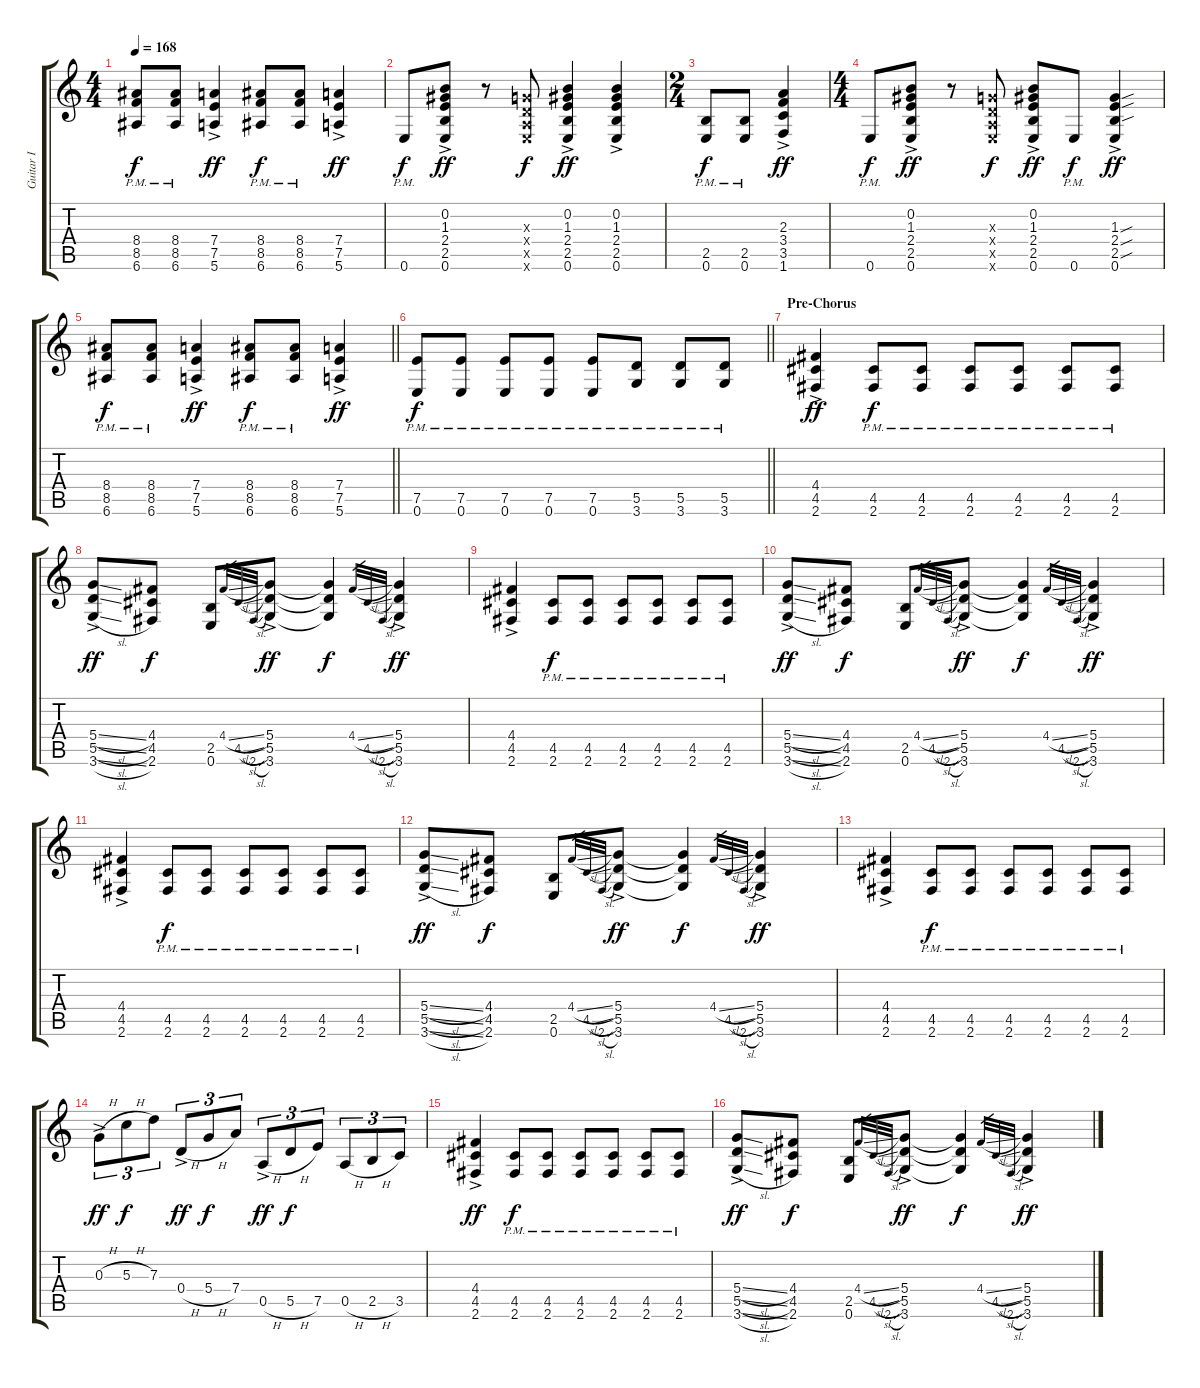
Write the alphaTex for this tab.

\track ("Guitar I" "Guitar I") {instrument acousticguitarsteel}
\staff {score tabs}
\tuning (E4 B3 G3 D3 A2 E2) {hide}
\ts (4 4)
\tempo 168
\clef g2
\ks c
(8.4{pm} 8.5{pm} 6.6{pm}).8{dy f} (8.4{pm} 8.5{pm} 6.6{pm}).8 (7.4{ac} 7.5{ac} 5.6{ac}).4{dy ff} (8.4{pm} 8.5{pm} 6.6{pm}).8{dy f} (8.4{pm} 8.5{pm} 6.6{pm}).8 (7.4{ac} 7.5{ac} 5.6{ac}).4{dy ff} |
0.6{pm}.8{dy f} (0.2{ac} 1.3{ac} 2.4{ac} 2.5{ac} 0.6{ac}).8{dy ff} r.8 (0.3{x} 0.4{x} 0.5{x} 0.6{x}).8{dy f} (0.2{ac} 1.3{ac} 2.4{ac} 2.5{ac} 0.6{ac st}).4{dy ff} (0.2{ac} 1.3{ac} 2.4 2.5 0.6{ac}).4 |
\ts (2 4)
(2.5{pm} 0.6{pm}).8{dy f} (2.5{pm} 0.6{pm}).8 (2.3{ac} 3.4{ac} 3.5{ac} 1.6{ac}).4{dy ff} |
\ts (4 4)
0.6{pm}.8{dy f} (0.2{ac} 1.3{ac} 2.4{ac} 2.5{ac} 0.6{ac}).8{dy ff} r.8 (0.3{x} 0.4{x} 0.5{x} 0.6{x}).8{dy f} (0.2{ac} 1.3{ac} 2.4{ac} 2.5{ac} 0.6{ac}).8{dy ff} 0.6{pm}.8{dy f} (1.3{sou ac} 2.4{sou ac} 2.5{sou ac} 0.6).4{dy ff} |
\barLineRight lightlight
(8.4{pm} 8.5{pm} 6.6{pm}).8{dy f} (8.4{pm} 8.5{pm} 6.6{pm}).8 (7.4{ac} 7.5{ac} 5.6{ac}).4{dy ff} (8.4{pm} 8.5{pm} 6.6{pm}).8{dy f} (8.4{pm} 8.5{pm} 6.6{pm}).8 (7.4{ac} 7.5{ac} 5.6{ac}).4{dy ff} |
\barLineRight lightlight
(7.5{pm} 0.6{pm}).8{dy f} (7.5{pm} 0.6{pm}).8 (7.5{pm} 0.6{pm}).8 (7.5{pm} 0.6{pm}).8 (7.5{pm} 0.6{pm}).8 (5.5{pm} 3.6{pm}).8 (5.5{pm} 3.6{pm}).8 (5.5{pm} 3.6{pm}).8 |
\section ("" "Pre-Chorus")
(4.4{ac} 4.5{ac} 2.6{ac}).4{dy ff} (4.5{pm} 2.6{pm}).8{dy f} (4.5{pm} 2.6{pm}).8 (4.5{pm} 2.6{pm}).8 (4.5{pm} 2.6{pm}).8 (4.5{pm} 2.6{pm}).8 (4.5{pm} 2.6{pm}).8 |
(5.4{sl ac} 5.5{sl ac} 3.6{sl ac}).8{dy ff} (4.4 4.5 2.6).8{dy f} (2.5 0.6).8 4.4{sl}.32{gr} 4.5{sl}.32{gr} 2.6{sl}.32{gr} (5.4{ac} 5.5{ac} 3.6{ac}).8{dy ff} (5.4{t} 5.5{t} 3.6{t}).4{dy f} 4.4{sl}.32{gr} 4.5{sl}.32{gr} 2.6{sl}.32{gr} (5.4{ac} 5.5{ac} 3.6{ac}).4{dy ff} |
(4.4{ac} 4.5{ac} 2.6{ac}).4 (4.5{pm} 2.6{pm}).8{dy f} (4.5{pm} 2.6{pm}).8 (4.5{pm} 2.6{pm}).8 (4.5{pm} 2.6{pm}).8 (4.5{pm} 2.6{pm}).8 (4.5{pm} 2.6{pm}).8 |
(5.4{sl ac} 5.5{sl ac} 3.6{sl ac}).8{dy ff} (4.4 4.5 2.6).8{dy f} (2.5 0.6).8 4.4{sl}.32{gr} 4.5{sl}.32{gr} 2.6{sl}.32{gr} (5.4{ac} 5.5{ac} 3.6{ac}).8{dy ff} (5.4{t} 5.5{t} 3.6{t}).4{dy f} 4.4{sl}.32{gr} 4.5{sl}.32{gr} 2.6{sl}.32{gr} (5.4{ac} 5.5{ac} 3.6{ac}).4{dy ff} |
(4.4{ac} 4.5{ac} 2.6{ac}).4 (4.5{pm} 2.6{pm}).8{dy f} (4.5{pm} 2.6{pm}).8 (4.5{pm} 2.6{pm}).8 (4.5{pm} 2.6{pm}).8 (4.5{pm} 2.6{pm}).8 (4.5{pm} 2.6{pm}).8 |
(5.4{sl ac} 5.5{sl ac} 3.6{sl ac}).8{dy ff} (4.4 4.5 2.6).8{dy f} (2.5 0.6).8 4.4{sl}.32{gr} 4.5{sl}.32{gr} 2.6{sl}.32{gr} (5.4{ac} 5.5{ac} 3.6{ac}).8{dy ff} (5.4{t} 5.5{t} 3.6{t}).4{dy f} 4.4{sl}.32{gr} 4.5{sl}.32{gr} 2.6{sl}.32{gr} (5.4{ac} 5.5{ac} 3.6{ac}).4{dy ff} |
(4.4{ac} 4.5{ac} 2.6{ac}).4 (4.5{pm} 2.6{pm}).8{dy f} (4.5{pm} 2.6{pm}).8 (4.5{pm} 2.6{pm}).8 (4.5{pm} 2.6{pm}).8 (4.5{pm} 2.6{pm}).8 (4.5{pm} 2.6{pm}).8 |
0.3{h ac}.8{tu (3 2) dy ff} 5.3{h}.8{tu (3 2) dy f} 7.3.8{tu (3 2)} 0.4{h ac}.8{tu (3 2) dy ff} 5.4{h}.8{tu (3 2) dy f} 7.4.8{tu (3 2)} 0.5{h ac}.8{tu (3 2) dy ff} 5.5{h}.8{tu (3 2) dy f} 7.5.8{tu (3 2)} 0.5{h}.8{tu (3 2)} 2.5{h}.8{tu (3 2)} 3.5.8{tu (3 2)} |
(4.4{ac} 4.5{ac} 2.6{ac}).4{dy ff} (4.5{pm} 2.6{pm}).8{dy f} (4.5{pm} 2.6{pm}).8 (4.5{pm} 2.6{pm}).8 (4.5{pm} 2.6{pm}).8 (4.5{pm} 2.6{pm}).8 (4.5{pm} 2.6{pm}).8 |
(5.4{sl ac} 5.5{sl ac} 3.6{sl ac}).8{dy ff} (4.4 4.5 2.6).8{dy f} (2.5 0.6).8 4.4{sl}.32{gr} 4.5{sl}.32{gr} 2.6{sl}.32{gr} (5.4{ac} 5.5{ac} 3.6{ac}).8{dy ff} (5.4{t} 5.5{t} 3.6{t}).4{dy f} 4.4{sl}.32{gr} 4.5{sl}.32{gr} 2.6{sl}.32{gr} (5.4{ac} 5.5{ac} 3.6{ac}).4{dy ff}
